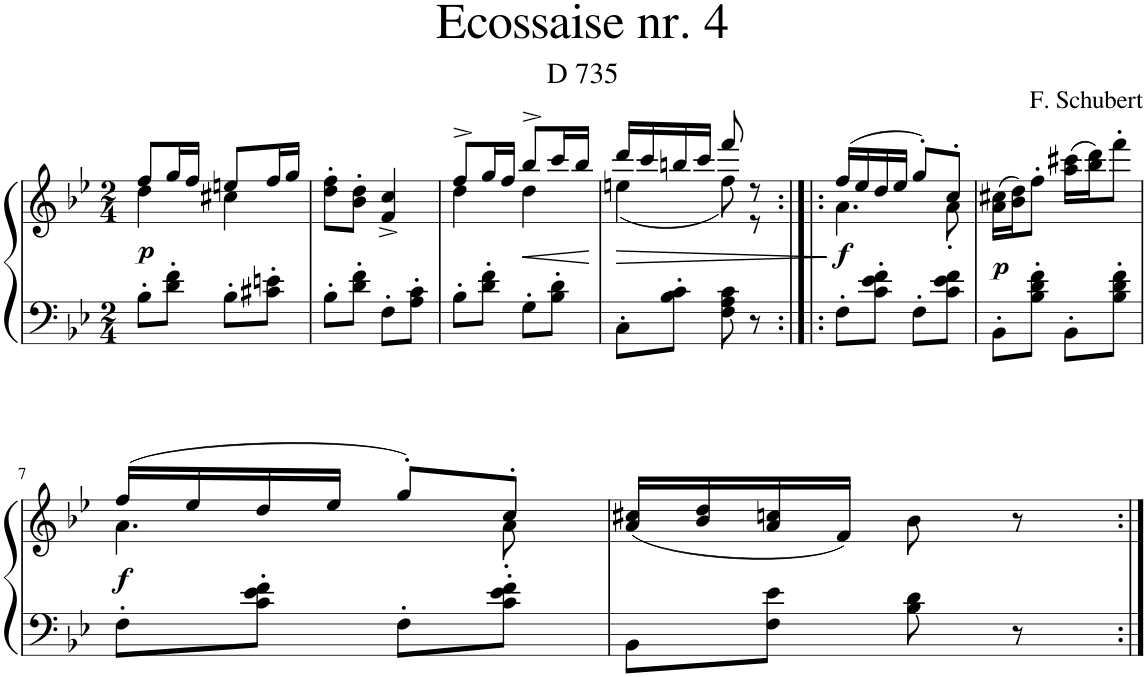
**kern	**kern	**dynam
*part1	*part1	*part1
*staff2	*staff1	*staff1/2
*I"Piano	*	*
*I'Pno.	*	*
*clefF4	*clefG2	*
*k[b-e-]	*k[b-e-]	*
*M2/4	*M2/4	*
=1	=1	=1
*	*^	*
!	!	!	!LO:DY:b
8B-'\L	8ff/L	4dd\	p
8d\' 8f\'J	16gg/L	.	.
.	16ff/JJ	.	.
8B-'\L	8een/L	4cc#X\	.
8c#X\' 8en\'J	16ff/L	.	.
.	16gg/JJ	.	.
*	*v	*v	*
=2	=2	=2
8B-'\L	8dd\' 8ff\'L	.
8d\' 8f\'J	8b-\' 8dd\'J	.
8F'\L	4f/^ 4cc/^	.
8A\' 8c\'J	.	.
=3	=3	=3
*	*^	*
8B-'\L	8ff^/L	4dd\	.
8d\' 8f\'J	16gg/L	.	.
.	16ff/JJ	.	.
!	!	!	!LO:HP:b
8G'\L	8bb-^/L	4dd\	<
8B-\' 8d\'J	16ccc/L	.	.
.	16bb-/JJ	.	.
*	*v	*v	*
.	.	[
=4	=4	=4
!	!	!LO:HP:b
*	*^	*
8C'\L	16ddd/LL	(4een\	>
.	16ccc/	.	.
8B-\' 8c\'J	16bbn/	.	.
.	16ccc/JJ	.	.
8F\ 8A\ 8c\	8fff/	8ff\)	.
8r	8r	8r	.
*	*v	*v	*
.	.	]
=5:|!|:	=5:|!|:	=5:|!|:
*	*^	*
!	!	!	!LO:DY:b
8F'\L	(16ff/LL	4.a\	f
.	16ee-/	.	.
8c\' 8e-\' 8f\'J	16dd/	.	.
.	16ee-/JJ	.	.
8F'\L	8gg'/L)	.	.
8c\ 8e-\ 8f\J	8cc'/J	8a'\	.
=6	=6	=6	=6
!	!	!	!LO:DY:b
*	*v	*v	*
8BB-'\L	(16a\ 16cc#X\LL	p
.	16b-\ 16dd\J)	.
8B-\' 8d\' 8f\'J	8ff'\J	.
8BB-'\L	(16aa\ 16ccc#X\LL	.
.	16bb-\ 16ddd\J)	.
8B-\' 8d\' 8f\'J	8fff'\J	.
!!LO:LB:g=z
=7	=7	=7
*	*^	*
!	!	!	!LO:DY:b
8F'\L	(16ff/LL	4.a\	f
.	16ee-/	.	.
8c\' 8e-\' 8f\'J	16dd/	.	.
.	16ee-/JJ	.	.
8F'\L	8gg'/L)	.	.
8c\' 8e-\' 8f\'J	8cc'/J	8a'\	.
*	*v	*v	*
=8	=8	=8
8BB-\L	(16a/ 16cc#X/LL	.
.	16b-/ 16dd/	.
8F\ 8e-\J	16a/ 16ccn/	.
.	16f/JJ)	.
8B-\ 8d\	8b-\	.
8r	8r	.
=:|!	=:|!	=:|!
*-	*-	*-
